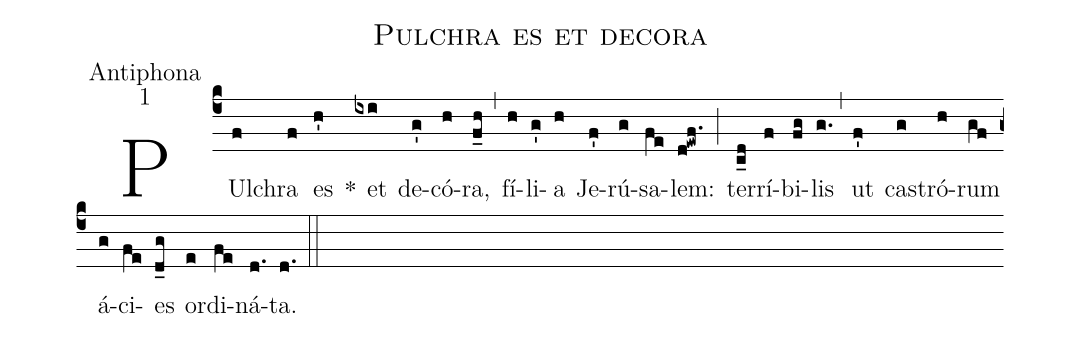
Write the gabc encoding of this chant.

name:Pulchra es et decora;
office-part:Antiphona;
mode:1;
%%
(c4) PUl(f)chra(f) es(h') *() et(ixi) de(g')có(h)ra,(f_h) (,) fí(h)li(g')a(h) Je(f')rú(g)sa(fe)lem:(d!ewf.) (;) ter(c_d)rí(f)bi(fg)lis(g.) (,) ut(f') ca(g)stró(h)rum(gf) á(g)ci(fe)es(d_g) or(e)di(fe)ná(d.)ta.(d.) (::)
